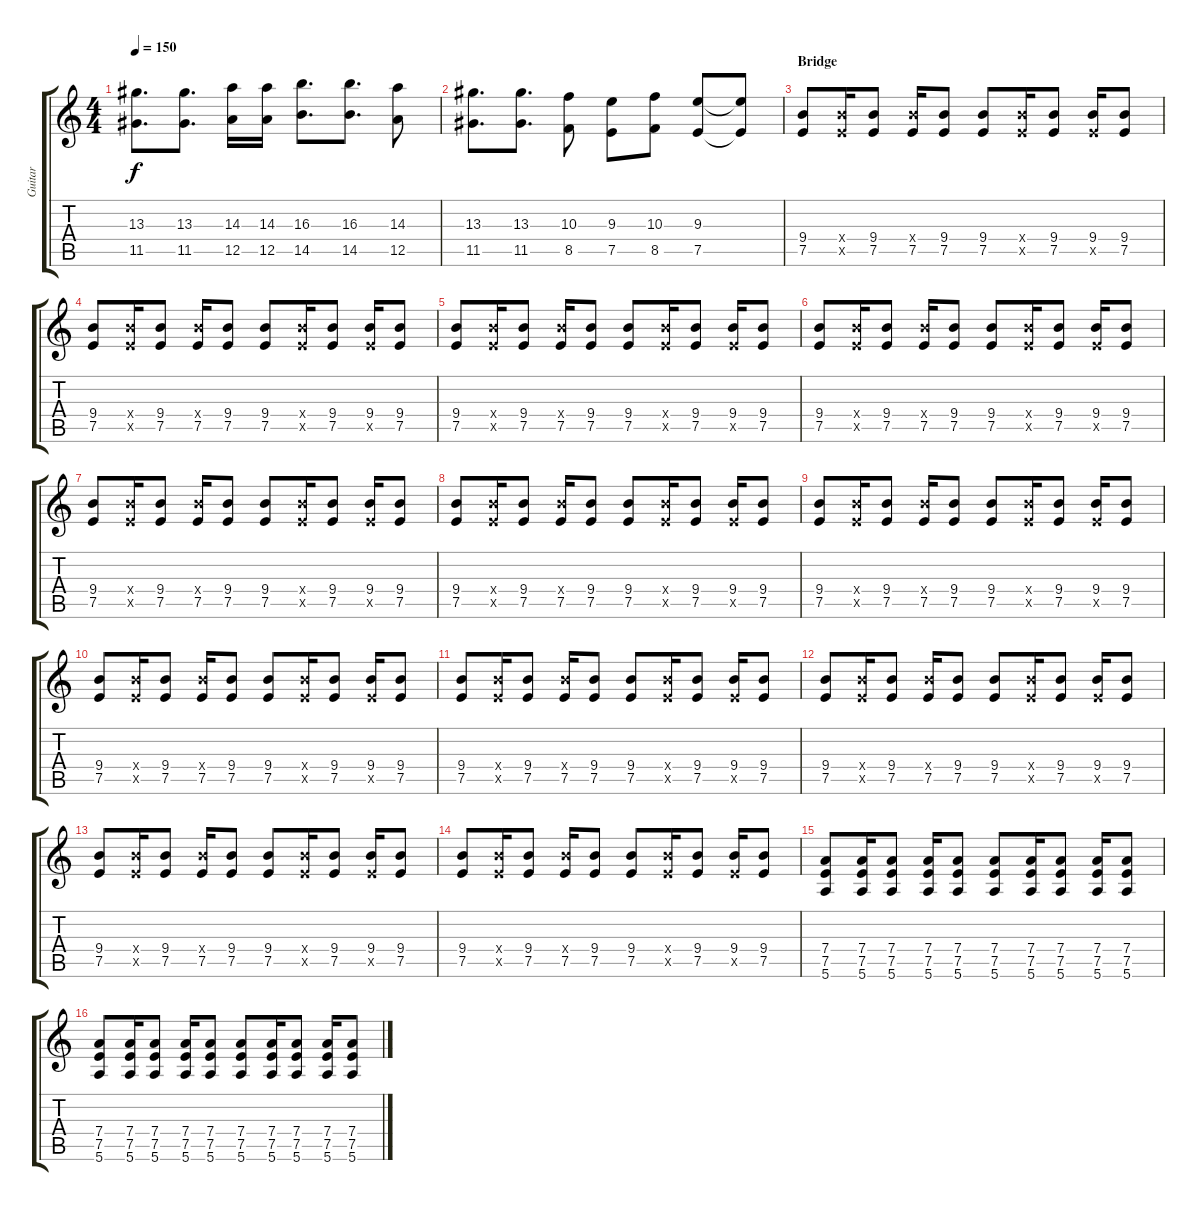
\track ("Guitar" "Guitar") {instrument distortionguitar}
\staff {score tabs}
\tuning (E4 B3 G3 D3 A2 E2) {hide}
\ts (4 4)
\tempo 150
\clef g2
\ks c
(13.3 11.5).8{d dy f} (13.3 11.5).8{d} (14.3 12.5).16 (14.3 12.5).16 (16.3 14.5).8{d} (16.3 14.5).8{d} (14.3 12.5).8 |
(13.3 11.5).8{d} (13.3 11.5).8{d} (10.3 8.5).8 (9.3 7.5).8 (10.3 8.5).8 (9.3 7.5).8 (9.3{t} 7.5{t}).8 |
\section ("" "Bridge")
(9.4 7.5).8 (9.4{x} 7.5{x}).16 (9.4 7.5).8 (9.4{x} 7.5).16 (9.4 7.5).8 (9.4 7.5).8 (9.4{x} 7.5{x}).16 (9.4 7.5).8 (9.4 7.5{x}).16 (9.4 7.5).8 |
(9.4 7.5).8 (9.4{x} 7.5{x}).16 (9.4 7.5).8 (9.4{x} 7.5).16 (9.4 7.5).8 (9.4 7.5).8 (9.4{x} 7.5{x}).16 (9.4 7.5).8 (9.4 7.5{x}).16 (9.4 7.5).8 |
(9.4 7.5).8 (9.4{x} 7.5{x}).16 (9.4 7.5).8 (9.4{x} 7.5).16 (9.4 7.5).8 (9.4 7.5).8 (9.4{x} 7.5{x}).16 (9.4 7.5).8 (9.4 7.5{x}).16 (9.4 7.5).8 |
(9.4 7.5).8 (9.4{x} 7.5{x}).16 (9.4 7.5).8 (9.4{x} 7.5).16 (9.4 7.5).8 (9.4 7.5).8 (9.4{x} 7.5{x}).16 (9.4 7.5).8 (9.4 7.5{x}).16 (9.4 7.5).8 |
(9.4 7.5).8 (9.4{x} 7.5{x}).16 (9.4 7.5).8 (9.4{x} 7.5).16 (9.4 7.5).8 (9.4 7.5).8 (9.4{x} 7.5{x}).16 (9.4 7.5).8 (9.4 7.5{x}).16 (9.4 7.5).8 |
(9.4 7.5).8 (9.4{x} 7.5{x}).16 (9.4 7.5).8 (9.4{x} 7.5).16 (9.4 7.5).8 (9.4 7.5).8 (9.4{x} 7.5{x}).16 (9.4 7.5).8 (9.4 7.5{x}).16 (9.4 7.5).8 |
(9.4 7.5).8 (9.4{x} 7.5{x}).16 (9.4 7.5).8 (9.4{x} 7.5).16 (9.4 7.5).8 (9.4 7.5).8 (9.4{x} 7.5{x}).16 (9.4 7.5).8 (9.4 7.5{x}).16 (9.4 7.5).8 |
(9.4 7.5).8 (9.4{x} 7.5{x}).16 (9.4 7.5).8 (9.4{x} 7.5).16 (9.4 7.5).8 (9.4 7.5).8 (9.4{x} 7.5{x}).16 (9.4 7.5).8 (9.4 7.5{x}).16 (9.4 7.5).8 |
(9.4 7.5).8 (9.4{x} 7.5{x}).16 (9.4 7.5).8 (9.4{x} 7.5).16 (9.4 7.5).8 (9.4 7.5).8 (9.4{x} 7.5{x}).16 (9.4 7.5).8 (9.4 7.5{x}).16 (9.4 7.5).8 |
(9.4 7.5).8 (9.4{x} 7.5{x}).16 (9.4 7.5).8 (9.4{x} 7.5).16 (9.4 7.5).8 (9.4 7.5).8 (9.4{x} 7.5{x}).16 (9.4 7.5).8 (9.4 7.5{x}).16 (9.4 7.5).8 |
(9.4 7.5).8 (9.4{x} 7.5{x}).16 (9.4 7.5).8 (9.4{x} 7.5).16 (9.4 7.5).8 (9.4 7.5).8 (9.4{x} 7.5{x}).16 (9.4 7.5).8 (9.4 7.5{x}).16 (9.4 7.5).8 |
(9.4 7.5).8 (9.4{x} 7.5{x}).16 (9.4 7.5).8 (9.4{x} 7.5).16 (9.4 7.5).8 (9.4 7.5).8 (9.4{x} 7.5{x}).16 (9.4 7.5).8 (9.4 7.5{x}).16 (9.4 7.5).8 |
(7.4 7.5 5.6).8 (7.4 7.5 5.6).16 (7.4 7.5 5.6).8 (7.4 7.5 5.6).16 (7.4 7.5 5.6).8 (7.4 7.5 5.6).8 (7.4 7.5 5.6).16 (7.4 7.5 5.6).8 (7.4 7.5 5.6).16 (7.4 7.5 5.6).8 |
(7.4 7.5 5.6).8 (7.4 7.5 5.6).16 (7.4 7.5 5.6).8 (7.4 7.5 5.6).16 (7.4 7.5 5.6).8 (7.4 7.5 5.6).8 (7.4 7.5 5.6).16 (7.4 7.5 5.6).8 (7.4 7.5 5.6).16 (7.4 7.5 5.6).8
